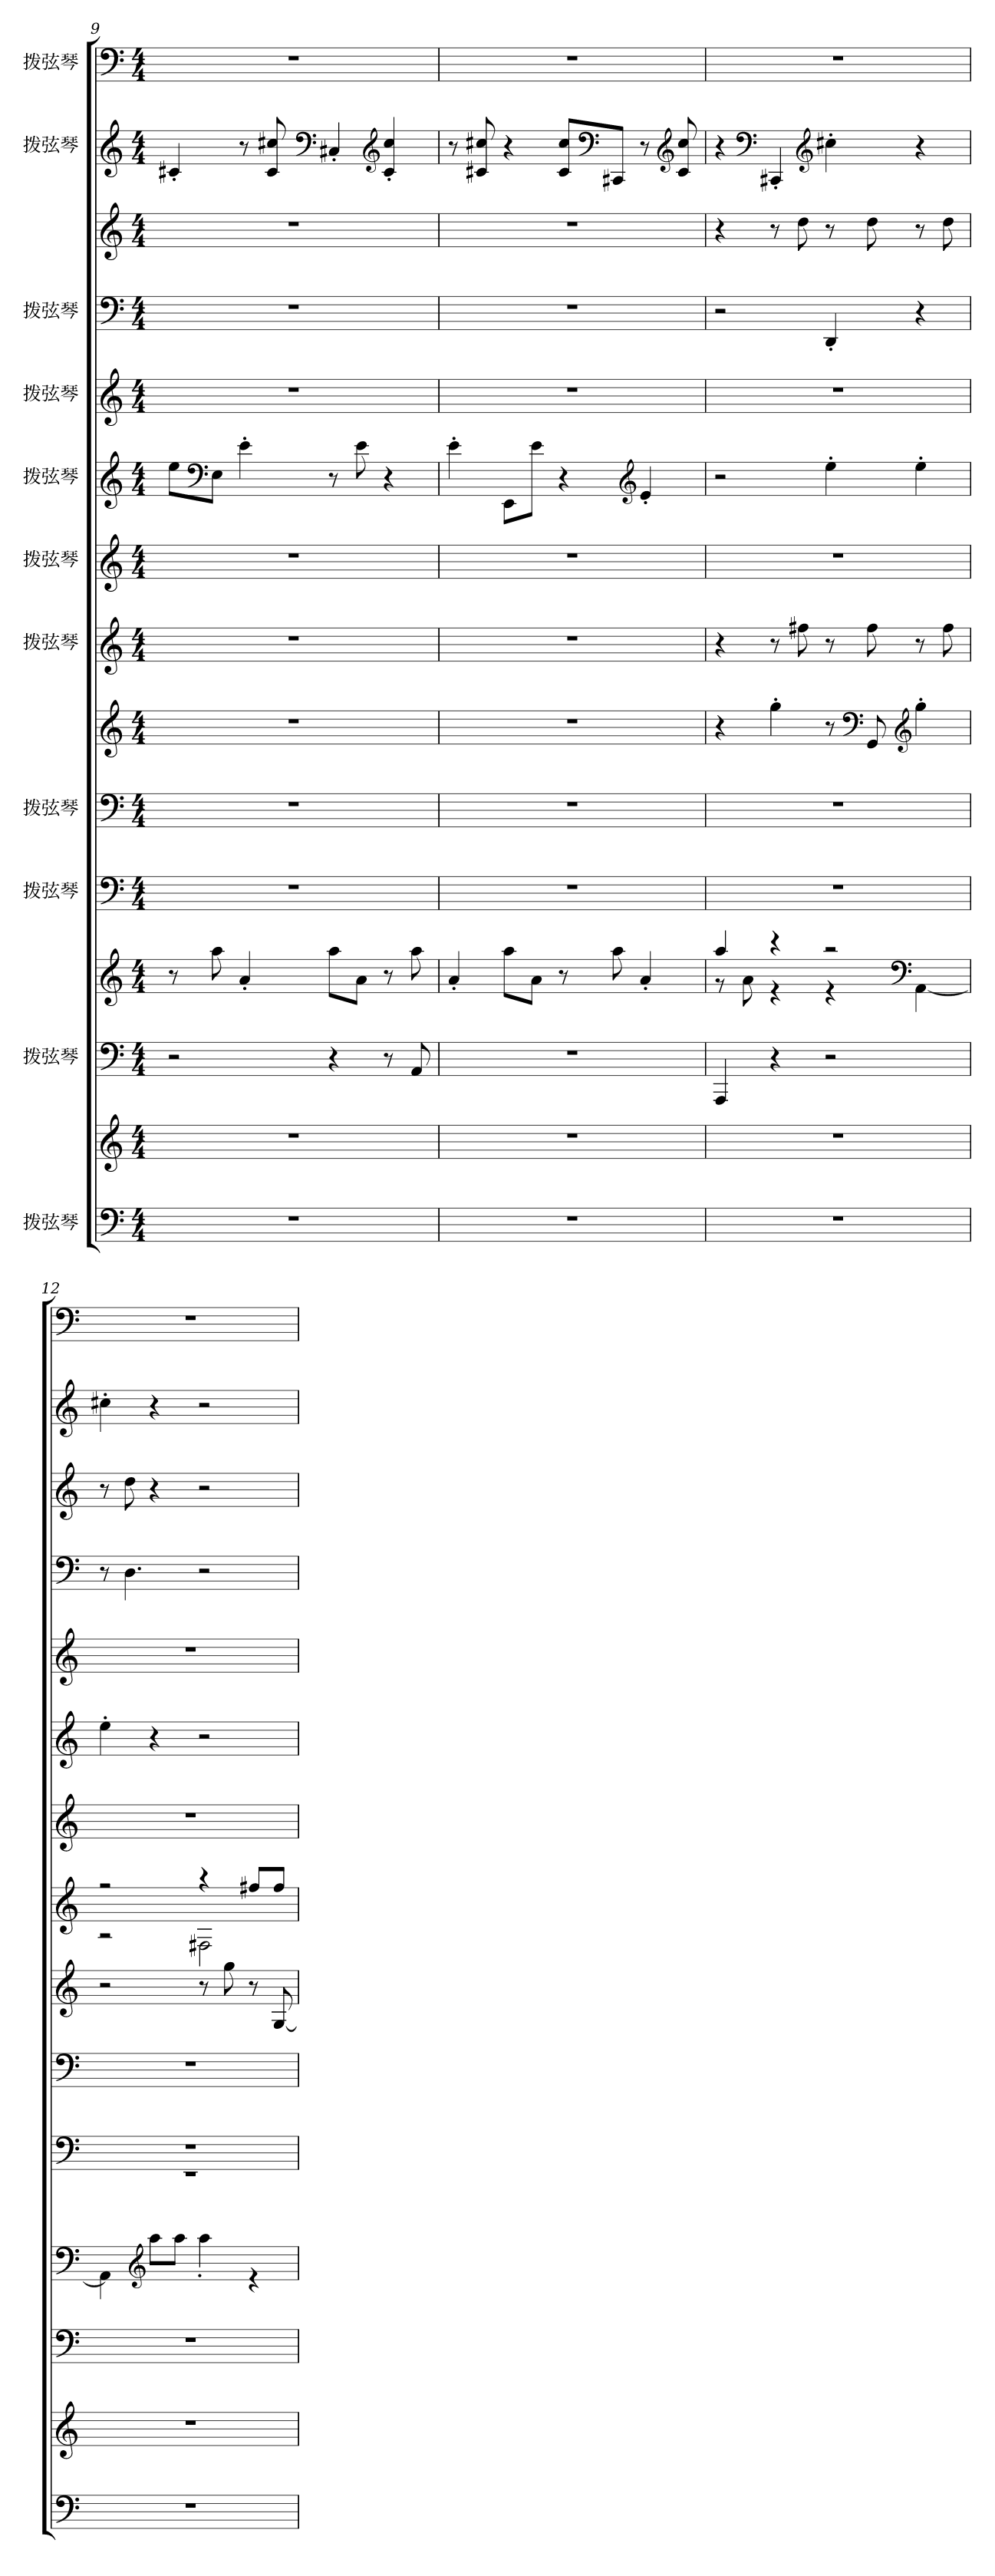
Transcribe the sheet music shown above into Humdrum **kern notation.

**kern	**kern	**kern	**kern	**kern	**kern	**kern	**kern	**kern	**kern	**kern	**kern	**kern	**kern	**kern
*part11	*part11	*part10	*part10	*part9	*part8	*part8	*part7	*part6	*part5	*part4	*part3	*part3	*part2	*part1
*staff15	*staff14	*staff13	*staff12	*staff11	*staff10	*staff9	*staff8	*staff7	*staff6	*staff5	*staff4	*staff3	*staff2	*staff1
*I"拨弦琴	*	*I"拨弦琴	*	*I"拨弦琴	*I"拨弦琴	*	*I"拨弦琴	*I"拨弦琴	*I"拨弦琴	*I"拨弦琴	*I"拨弦琴	*	*I"拨弦琴	*I"拨弦琴
*clefF4	*clefG2	*clefF4	*clefG2	*clefF4	*clefF4	*clefG2	*clefG2	*clefG2	*clefG2	*clefG2	*clefF4	*clefG2	*clefG2	*clefF4
*k[]	*k[]	*k[]	*k[]	*k[]	*k[]	*k[]	*k[]	*k[]	*k[]	*k[]	*k[]	*k[]	*k[]	*k[]
*M4/4	*M4/4	*M4/4	*M4/4	*M4/4	*M4/4	*M4/4	*M4/4	*M4/4	*M4/4	*M4/4	*M4/4	*M4/4	*M4/4	*M4/4
=9	=9	=9	=9	=9	=9	=9	=9	=9	=9	=9	=9	=9	=9	=9
1r	1r	2r	8r	1r	1r	1r	1r	1r	8ee\L	1r	1r	1r	4c#X'/	1r
*	*	*	*	*	*	*	*	*	*clefF4	*	*	*	*	*
.	.	.	8aa\	.	.	.	.	.	8E\J	.	.	.	.	.
.	.	.	4a'/	.	.	.	.	.	4e'\	.	.	.	8r	.
.	.	.	.	.	.	.	.	.	.	.	.	.	8c#/ 8cc#X/	.
*	*	*	*	*	*	*	*	*	*	*	*	*	*clefF4	*
.	.	4r	8aa\L	.	.	.	.	.	8r	.	.	.	4C#X'/	.
.	.	.	8a\J	.	.	.	.	.	8e\	.	.	.	.	.
*	*	*	*	*	*	*	*	*	*	*	*	*	*clefG2	*
.	.	8r	8r	.	.	.	.	.	4r	.	.	.	4c#/' 4cc#/'	.
.	.	8AA/	8aa\	.	.	.	.	.	.	.	.	.	.	.
=10	=10	=10	=10	=10	=10	=10	=10	=10	=10	=10	=10	=10	=10	=10
1r	1r	1r	4a'/	1r	1r	1r	1r	1r	4e'\	1r	1r	1r	8r	1r
.	.	.	.	.	.	.	.	.	.	.	.	.	8c#X/ 8cc#X/	.
.	.	.	8aa\L	.	.	.	.	.	8EE\L	.	.	.	4r	.
.	.	.	8a\J	.	.	.	.	.	8e\J	.	.	.	.	.
.	.	.	8r	.	.	.	.	.	4r	.	.	.	8c#/ 8cc#/L	.
*	*	*	*	*	*	*	*	*	*	*	*	*	*clefF4	*
.	.	.	8aa\	.	.	.	.	.	.	.	.	.	8CC#X/J	.
*	*	*	*	*	*	*	*	*	*clefG2	*	*	*	*	*
.	.	.	4a'/	.	.	.	.	.	4e'/	.	.	.	8r	.
*	*	*	*	*	*	*	*	*	*	*	*	*	*clefG2	*
.	.	.	.	.	.	.	.	.	.	.	.	.	8c#/ 8cc#/	.
!!LO:PB:g=z
=11	=11	=11	=11	=11	=11	=11	=11	=11	=11	=11	=11	=11	=11	=11
*	*	*	*^	*	*	*	*	*	*	*	*	*	*	*
1r	1r	4AAA/	4aa/	8r	1r	1r	4r	4r	1r	2r	1r	2r	4r	4r	1r
.	.	.	.	8a\	.	.	.	.	.	.	.	.	.	.	.
*	*	*	*	*	*	*	*	*	*	*	*	*	*	*clefF4	*
.	.	4r	4r	4r	.	.	4gg'\	8r	.	.	.	.	8r	4CC#X'/	.
.	.	.	.	.	.	.	.	8ff#X\	.	.	.	.	8dd\	.	.
*	*	*	*	*	*	*	*	*	*	*	*	*	*	*clefG2	*
.	.	2r	2r	4r	.	.	8r	8r	.	4ee'\	.	4DD'/	8r	4cc#X'\	.
*	*	*	*	*	*	*	*clefF4	*	*	*	*	*	*	*	*
.	.	.	.	.	.	.	8GG/	8ff#\	.	.	.	.	8dd\	.	.
*	*	*	*clefF4	*	*	*	*clefG2	*	*	*	*	*	*	*	*
.	.	.	.	[4AA\	.	.	4gg'\	8r	.	4ee'\	.	4r	8r	4r	.
.	.	.	.	.	.	.	.	8ff#\	.	.	.	.	8dd\	.	.
=12	=12	=12	=12	=12	=12	=12	=12	=12	=12	=12	=12	=12	=12	=12	=12
*	*	*	*	*	*	*	*	*^	*	*	*	*	*	*	*
1r	1r	1r	1r	4AA\]	1r	1r	2r	2r	2r	1r	4ee'\	1r	8r	8r	4cc#X'\	1r
.	.	.	.	.	.	.	.	.	.	.	.	.	4.D\	8dd\	.	.
*	*	*	*clefG2	*	*	*	*	*	*	*	*	*	*	*	*	*
.	.	.	.	8aa\L	.	.	.	.	.	.	4r	.	.	4r	4r	.
.	.	.	.	8aa\J	.	.	.	.	.	.	.	.	.	.	.	.
.	.	.	.	4aa'\	.	.	8r	4r	2F#X\	.	2r	.	2r	2r	2r	.
.	.	.	.	.	.	.	8gg\	.	.	.	.	.	.	.	.	.
.	.	.	.	4r	.	.	8r	8ff#X/L	.	.	.	.	.	.	.	.
.	.	.	.	.	.	.	[8G/	8ff#/J	.	.	.	.	.	.	.	.
*	*	*	*v	*v	*	*	*	*v	*v	*	*	*	*	*	*	*
=	=	=	=	=	=	=	=	=	=	=	=	=	=	=
*-	*-	*-	*-	*-	*-	*-	*-	*-	*-	*-	*-	*-	*-	*-
